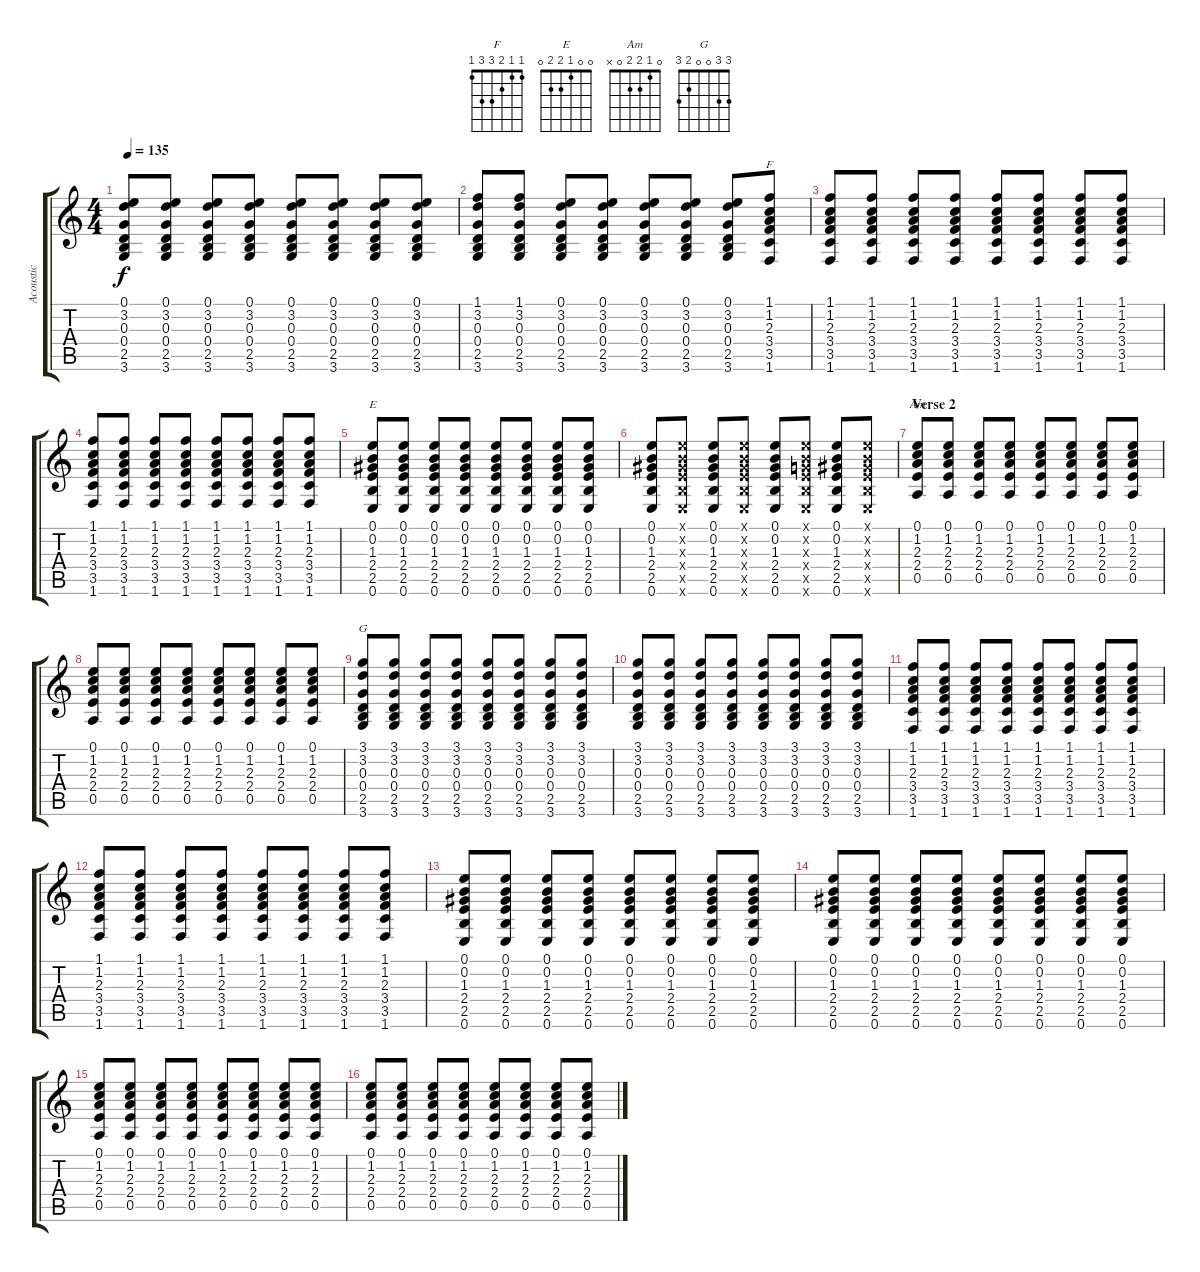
\track ("Acoustic" "Acoustic") {instrument acousticguitarnylon}
\staff {score tabs}
\tuning (E4 B3 G3 D3 A2 E2) {hide}
\chord ("F" 1 1 2 3 3 1)
\chord ("E" 0 0 1 2 2 0)
\chord ("Am" 0 1 2 2 0 x)
\chord ("G" 3 3 0 0 2 3)
\ts (4 4)
\tempo 135
\clef g2
\ks c
(0.1 3.2 0.3 0.4 2.5 3.6).8{dy f} (0.1 3.2 0.3 0.4 2.5 3.6).8 (0.1 3.2 0.3 0.4 2.5 3.6).8 (0.1 3.2 0.3 0.4 2.5 3.6).8 (0.1 3.2 0.3 0.4 2.5 3.6).8 (0.1 3.2 0.3 0.4 2.5 3.6).8 (0.1 3.2 0.3 0.4 2.5 3.6).8 (0.1 3.2 0.3 0.4 2.5 3.6).8 |
(1.1 3.2 0.3 0.4 2.5 3.6).8 (1.1 3.2 0.3 0.4 2.5 3.6).8 (0.1 3.2 0.3 0.4 2.5 3.6).8 (0.1 3.2 0.3 0.4 2.5 3.6).8 (0.1 3.2 0.3 0.4 2.5 3.6).8 (0.1 3.2 0.3 0.4 2.5 3.6).8 (0.1 3.2 0.3 0.4 2.5 3.6).8 (1.1 1.2 2.3 3.4 3.5 1.6).8{ch "F"} |
(1.1 1.2 2.3 3.4 3.5 1.6).8 (1.1 1.2 2.3 3.4 3.5 1.6).8 (1.1 1.2 2.3 3.4 3.5 1.6).8 (1.1 1.2 2.3 3.4 3.5 1.6).8 (1.1 1.2 2.3 3.4 3.5 1.6).8 (1.1 1.2 2.3 3.4 3.5 1.6).8 (1.1 1.2 2.3 3.4 3.5 1.6).8 (1.1 1.2 2.3 3.4 3.5 1.6).8 |
(1.1 1.2 2.3 3.4 3.5 1.6).8 (1.1 1.2 2.3 3.4 3.5 1.6).8 (1.1 1.2 2.3 3.4 3.5 1.6).8 (1.1 1.2 2.3 3.4 3.5 1.6).8 (1.1 1.2 2.3 3.4 3.5 1.6).8 (1.1 1.2 2.3 3.4 3.5 1.6).8 (1.1 1.2 2.3 3.4 3.5 1.6).8 (1.1 1.2 2.3 3.4 3.5 1.6).8 |
(0.1 0.2 1.3 2.4 2.5 0.6).8{ch "E"} (0.1 0.2 1.3 2.4 2.5 0.6).8 (0.1 0.2 1.3 2.4 2.5 0.6).8 (0.1 0.2 1.3 2.4 2.5 0.6).8 (0.1 0.2 1.3 2.4 2.5 0.6).8 (0.1 0.2 1.3 2.4 2.5 0.6).8 (0.1 0.2 1.3 2.4 2.5 0.6).8 (0.1 0.2 1.3 2.4 2.5 0.6).8 |
(0.1 0.2 1.3 2.4 2.5 0.6).8 (0.1{x} 0.2{x} 1.3{x} 2.4{x} 2.5{x} 0.6{x}).8 (0.1 0.2 1.3 2.4 2.5 0.6).8 (0.1{x} 0.2{x} 1.3{x} 2.4{x} 2.5{x} 0.6{x}).8 (0.1 0.2 1.3 2.4 2.5 0.6).8 (0.1{x} 0.2{x} 0.3{x} 2.4{x} 2.5{x} 0.6{x}).8 (0.1 0.2 1.3 2.4 2.5 0.6).8 (0.1{x} 0.2{x} 1.3{x} 2.4{x} 2.5{x} 0.6{x}).8 |
\section ("" "Verse 2")
(0.1 1.2 2.3 2.4 0.5).8{ch "Am"} (0.1 1.2 2.3 2.4 0.5).8 (0.1 1.2 2.3 2.4 0.5).8 (0.1 1.2 2.3 2.4 0.5).8 (0.1 1.2 2.3 2.4 0.5).8 (0.1 1.2 2.3 2.4 0.5).8 (0.1 1.2 2.3 2.4 0.5).8 (0.1 1.2 2.3 2.4 0.5).8 |
(0.1 1.2 2.3 2.4 0.5).8 (0.1 1.2 2.3 2.4 0.5).8 (0.1 1.2 2.3 2.4 0.5).8 (0.1 1.2 2.3 2.4 0.5).8 (0.1 1.2 2.3 2.4 0.5).8 (0.1 1.2 2.3 2.4 0.5).8 (0.1 1.2 2.3 2.4 0.5).8 (0.1 1.2 2.3 2.4 0.5).8 |
(3.1 3.2 0.3 0.4 2.5 3.6).8{ch "G"} (3.1 3.2 0.3 0.4 2.5 3.6).8 (3.1 3.2 0.3 0.4 2.5 3.6).8 (3.1 3.2 0.3 0.4 2.5 3.6).8 (3.1 3.2 0.3 0.4 2.5 3.6).8 (3.1 3.2 0.3 0.4 2.5 3.6).8 (3.1 3.2 0.3 0.4 2.5 3.6).8 (3.1 3.2 0.3 0.4 2.5 3.6).8 |
(3.1 3.2 0.3 0.4 2.5 3.6).8 (3.1 3.2 0.3 0.4 2.5 3.6).8 (3.1 3.2 0.3 0.4 2.5 3.6).8 (3.1 3.2 0.3 0.4 2.5 3.6).8 (3.1 3.2 0.3 0.4 2.5 3.6).8 (3.1 3.2 0.3 0.4 2.5 3.6).8 (3.1 3.2 0.3 0.4 2.5 3.6).8 (3.1 3.2 0.3 0.4 2.5 3.6).8 |
(1.1 1.2 2.3 3.4 3.5 1.6).8 (1.1 1.2 2.3 3.4 3.5 1.6).8 (1.1 1.2 2.3 3.4 3.5 1.6).8 (1.1 1.2 2.3 3.4 3.5 1.6).8 (1.1 1.2 2.3 3.4 3.5 1.6).8 (1.1 1.2 2.3 3.4 3.5 1.6).8 (1.1 1.2 2.3 3.4 3.5 1.6).8 (1.1 1.2 2.3 3.4 3.5 1.6).8 |
(1.1 1.2 2.3 3.4 3.5 1.6).8 (1.1 1.2 2.3 3.4 3.5 1.6).8 (1.1 1.2 2.3 3.4 3.5 1.6).8 (1.1 1.2 2.3 3.4 3.5 1.6).8 (1.1 1.2 2.3 3.4 3.5 1.6).8 (1.1 1.2 2.3 3.4 3.5 1.6).8 (1.1 1.2 2.3 3.4 3.5 1.6).8 (1.1 1.2 2.3 3.4 3.5 1.6).8 |
(0.1 0.2 1.3 2.4 2.5 0.6).8 (0.1 0.2 1.3 2.4 2.5 0.6).8 (0.1 0.2 1.3 2.4 2.5 0.6).8 (0.1 0.2 1.3 2.4 2.5 0.6).8 (0.1 0.2 1.3 2.4 2.5 0.6).8 (0.1 0.2 1.3 2.4 2.5 0.6).8 (0.1 0.2 1.3 2.4 2.5 0.6).8 (0.1 0.2 1.3 2.4 2.5 0.6).8 |
(0.1 0.2 1.3 2.4 2.5 0.6).8 (0.1 0.2 1.3 2.4 2.5 0.6).8 (0.1 0.2 1.3 2.4 2.5 0.6).8 (0.1 0.2 1.3 2.4 2.5 0.6).8 (0.1 0.2 1.3 2.4 2.5 0.6).8 (0.1 0.2 1.3 2.4 2.5 0.6).8 (0.1 0.2 1.3 2.4 2.5 0.6).8 (0.1 0.2 1.3 2.4 2.5 0.6).8 |
(0.1 1.2 2.3 2.4 0.5).8 (0.1 1.2 2.3 2.4 0.5).8 (0.1 1.2 2.3 2.4 0.5).8 (0.1 1.2 2.3 2.4 0.5).8 (0.1 1.2 2.3 2.4 0.5).8 (0.1 1.2 2.3 2.4 0.5).8 (0.1 1.2 2.3 2.4 0.5).8 (0.1 1.2 2.3 2.4 0.5).8 |
(0.1 1.2 2.3 2.4 0.5).8 (0.1 1.2 2.3 2.4 0.5).8 (0.1 1.2 2.3 2.4 0.5).8 (0.1 1.2 2.3 2.4 0.5).8 (0.1 1.2 2.3 2.4 0.5).8 (0.1 1.2 2.3 2.4 0.5).8 (0.1 1.2 2.3 2.4 0.5).8 (0.1 1.2 2.3 2.4 0.5).8
